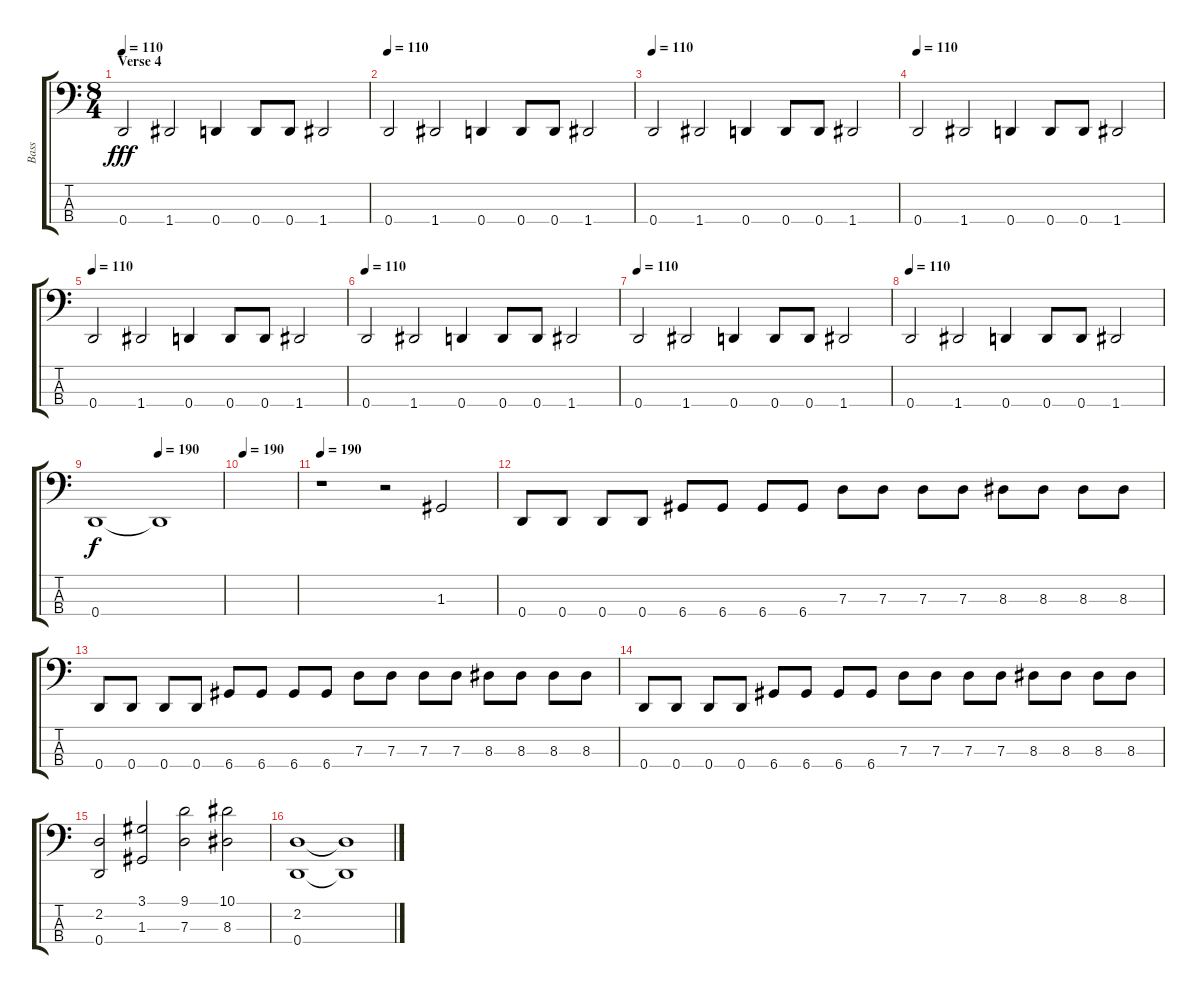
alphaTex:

\track ("Bass" "Bass") {instrument electricbassfinger}
\staff {score tabs}
\tuning (F2 C2 G1 D1) {hide}
\ts (8 4)
\section ("" "Verse 4")
\tempo 110
\clef f4
\ks c
0.4.2{dy fff} 1.4.2 0.4.4 0.4.8 0.4.8 1.4.2 |
\tempo 110
0.4.2 1.4.2 0.4.4 0.4.8 0.4.8 1.4.2 |
\tempo 110
0.4.2 1.4.2 0.4.4 0.4.8 0.4.8 1.4.2 |
\tempo 110
0.4.2 1.4.2 0.4.4 0.4.8 0.4.8 1.4.2 |
\tempo 110
0.4.2 1.4.2 0.4.4 0.4.8 0.4.8 1.4.2 |
\tempo 110
0.4.2 1.4.2 0.4.4 0.4.8 0.4.8 1.4.2 |
\tempo 110
0.4.2 1.4.2 0.4.4 0.4.8 0.4.8 1.4.2 |
\tempo 110
0.4.2 1.4.2 0.4.4 0.4.8 0.4.8 1.4.2 |
\tempo (190 0.5)
0.4.1{dy f} 0.4{t}.1 |
\tempo 190
|
\tempo 190
r.1 r.2 1.3.2 |
0.4.8 0.4.8 0.4.8 0.4.8 6.4.8 6.4.8 6.4.8 6.4.8 7.3.8 7.3.8 7.3.8 7.3.8 8.3.8 8.3.8 8.3.8 8.3.8 |
0.4.8 0.4.8 0.4.8 0.4.8 6.4.8 6.4.8 6.4.8 6.4.8 7.3.8 7.3.8 7.3.8 7.3.8 8.3.8 8.3.8 8.3.8 8.3.8 |
0.4.8 0.4.8 0.4.8 0.4.8 6.4.8 6.4.8 6.4.8 6.4.8 7.3.8 7.3.8 7.3.8 7.3.8 8.3.8 8.3.8 8.3.8 8.3.8 |
(2.2 0.4).2 (3.1 1.3).2 (9.1 7.3).2 (10.1 8.3).2 |
(2.2 0.4).1 (2.2{t} 0.4{t}).1
